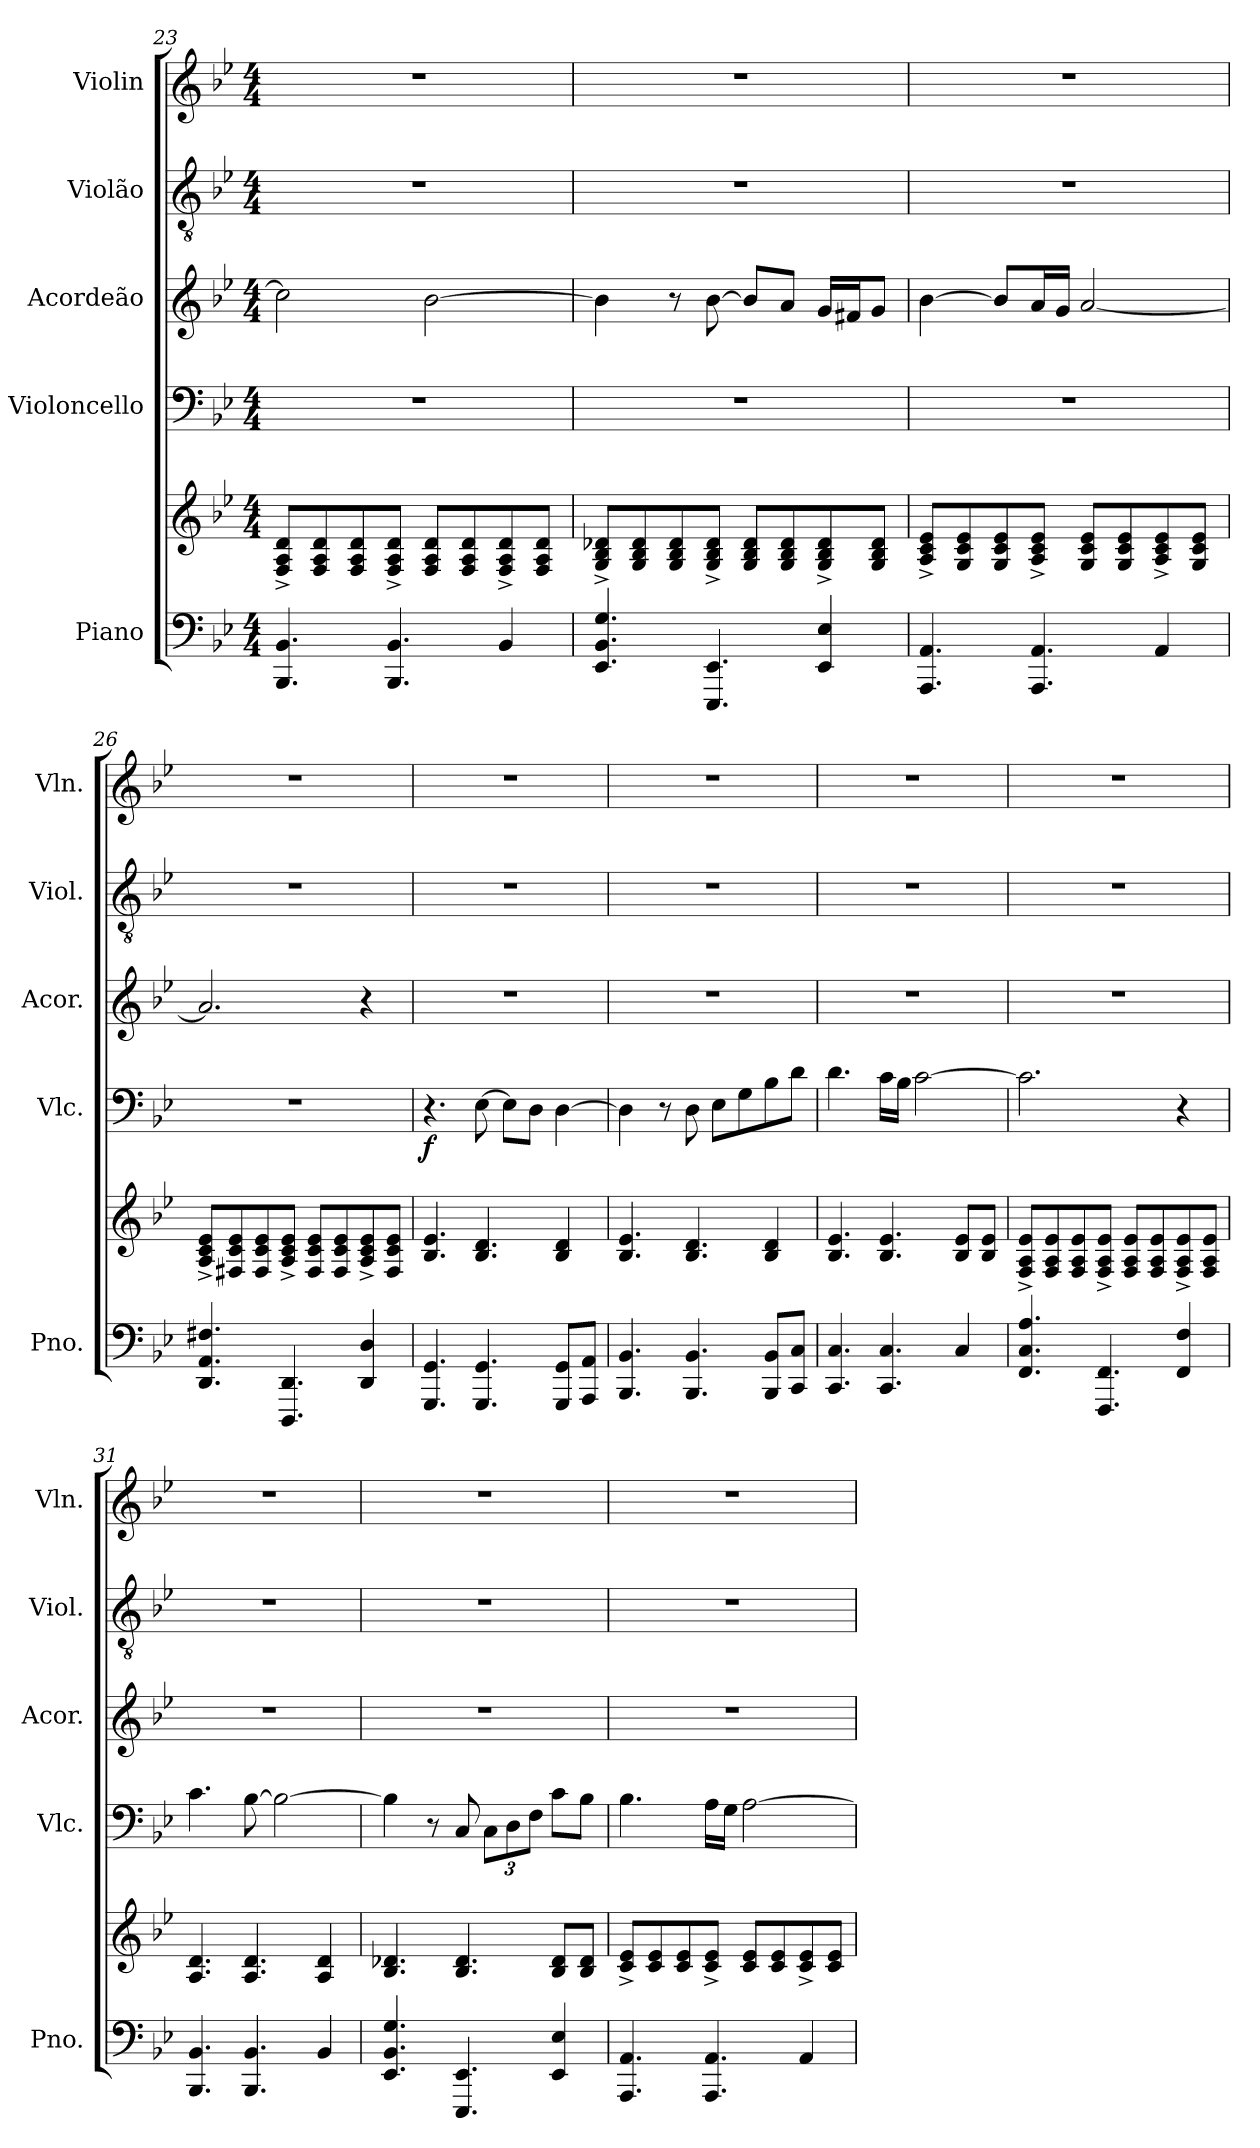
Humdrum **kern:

**kern	**kern	**kern	**dynam	**kern	**kern	**kern
*part5	*part5	*part4	*part4	*part3	*part2	*part1
*staff6	*staff5	*staff4	*staff4	*staff3	*staff2	*staff1
*I"Piano	*	*I"Violoncello	*	*I"Acordeão	*I"Violão	*I"Violin
*I'Pno.	*	*I'Vlc.	*	*I'Acor.	*I'Viol.	*I'Vln.
!!LO:PB:g=z
*clefF4	*clefG2	*clefF4	*	*clefG2	*clefGv2	*clefG2
*k[b-e-]	*k[b-e-]	*k[b-e-]	*	*k[b-e-]	*k[b-e-]	*k[b-e-]
*M4/4	*M4/4	*M4/4	*	*M4/4	*M4/4	*M4/4
=23	=23	=23	=23	=23	=23	=23
4.BBB-/ 4.BB-/	8F/^ 8A/^ 8d/^L	1r	.	2cc\]	1r	1r
.	8F/ 8A/ 8d/	.	.	.	.	.
.	8F/ 8A/ 8d/	.	.	.	.	.
4.BBB-/ 4.BB-/	8F/^ 8A/^ 8d/^J	.	.	.	.	.
.	8F/ 8A/ 8d/L	.	.	[2b-\	.	.
.	8F/ 8A/ 8d/	.	.	.	.	.
4BB-/	8F/^ 8A/^ 8d/^	.	.	.	.	.
.	8F/ 8A/ 8d/J	.	.	.	.	.
=24	=24	=24	=24	=24	=24	=24
4.EE-/ 4.BB-/ 4.G/	8G/^ 8B-/^ 8d-X/^L	1r	.	4b-\]	1r	1r
.	8G/ 8B-/ 8d-/	.	.	.	.	.
.	8G/ 8B-/ 8d-/	.	.	8r	.	.
4.EEE-/ 4.EE-/	8G/^ 8B-/^ 8d-/^J	.	.	[8b-\	.	.
.	8G/ 8B-/ 8d-/L	.	.	8b-/L]	.	.
.	8G/ 8B-/ 8d-/	.	.	8a/J	.	.
4EE-/ 4E-/	8G/^ 8B-/^ 8d-/^	.	.	16g/LL	.	.
.	.	.	.	16f#X/J	.	.
.	8G/ 8B-/ 8d-/J	.	.	8g/J	.	.
=25	=25	=25	=25	=25	=25	=25
4.AAA/ 4.AA/	8A/^ 8c/^ 8e-/^L	1r	.	[4b-\	1r	1r
.	8G/ 8c/ 8e-/	.	.	.	.	.
.	8G/ 8c/ 8e-/	.	.	8b-/L]	.	.
4.AAA/ 4.AA/	8A/^ 8c/^ 8e-/^J	.	.	16a/L	.	.
.	.	.	.	16g/JJ	.	.
.	8G/ 8c/ 8e-/L	.	.	[2a/	.	.
.	8G/ 8c/ 8e-/	.	.	.	.	.
4AA/	8A/^ 8c/^ 8e-/^	.	.	.	.	.
.	8G/ 8c/ 8e-/J	.	.	.	.	.
!!LO:LB:g=z
=26	=26	=26	=26	=26	=26	=26
4.DD/ 4.AA/ 4.F#X/	8A/^ 8c/^ 8e-/^L	1r	.	2.a/]	1r	1r
.	8F#X/ 8c/ 8e-/	.	.	.	.	.
.	8F#/ 8c/ 8e-/	.	.	.	.	.
4.DDD/ 4.DD/	8A/^ 8c/^ 8e-/^J	.	.	.	.	.
.	8F#/ 8c/ 8e-/L	.	.	.	.	.
.	8F#/ 8c/ 8e-/	.	.	.	.	.
4DD/ 4D/	8A/^ 8c/^ 8e-/^	.	.	4r	.	.
.	8F#/ 8c/ 8e-/J	.	.	.	.	.
=27	=27	=27	=27	=27	=27	=27
!	!	!	!LO:DY:b	!	!	!
4.GGG/ 4.GG/	4.B-/ 4.e-/	4.r	f	1r	1r	1r
4.GGG/ 4.GG/	4.B-/ 4.d/	[8E-\	.	.	.	.
.	.	8E-\L]	.	.	.	.
.	.	8D\J	.	.	.	.
8GGG/ 8GG/L	4B-/ 4d/	[4D\	.	.	.	.
8AAA/ 8AA/J	.	.	.	.	.	.
=28	=28	=28	=28	=28	=28	=28
4.BBB-/ 4.BB-/	4.B-/ 4.e-/	4D\]	.	1r	1r	1r
.	.	8r	.	.	.	.
4.BBB-/ 4.BB-/	4.B-/ 4.d/	8D\	.	.	.	.
.	.	8E-\L	.	.	.	.
.	.	8G\	.	.	.	.
8BBB-/ 8BB-/L	4B-/ 4d/	8B-\	.	.	.	.
8CC/ 8C/J	.	8d\J	.	.	.	.
=29	=29	=29	=29	=29	=29	=29
4.CC/ 4.C/	4.B-/ 4.e-/	4.d\	.	1r	1r	1r
4.CC/ 4.C/	4.B-/ 4.e-/	16c\LL	.	.	.	.
.	.	16B-\JJ	.	.	.	.
.	.	[2c\	.	.	.	.
4C/	8B-/ 8e-/L	.	.	.	.	.
.	8B-/ 8e-/J	.	.	.	.	.
!!LO:PB:g=z
=30	=30	=30	=30	=30	=30	=30
4.FF/ 4.C/ 4.A/	8F/^ 8A/^ 8e-/^L	2.c\]	.	1r	1r	1r
.	8F/ 8A/ 8e-/	.	.	.	.	.
.	8F/ 8A/ 8e-/	.	.	.	.	.
4.FFF/ 4.FF/	8F/^ 8A/^ 8e-/^J	.	.	.	.	.
.	8F/ 8A/ 8e-/L	.	.	.	.	.
.	8F/ 8A/ 8e-/	.	.	.	.	.
4FF/ 4F/	8F/^ 8A/^ 8e-/^	4r	.	.	.	.
.	8F/ 8A/ 8e-/J	.	.	.	.	.
=31	=31	=31	=31	=31	=31	=31
4.BBB-/ 4.BB-/	4.A/ 4.d/	4.c\	.	1r	1r	1r
4.BBB-/ 4.BB-/	4.A/ 4.d/	[8B-\	.	.	.	.
.	.	2B-\_	.	.	.	.
4BB-/	4A/ 4d/	.	.	.	.	.
=32	=32	=32	=32	=32	=32	=32
4.EE-/ 4.BB-/ 4.G/	4.B-/ 4.d-X/	4B-\]	.	1r	1r	1r
.	.	8r	.	.	.	.
4.EEE-/ 4.EE-/	4.B-/ 4.d-/	8C/	.	.	.	.
*	*	*Xbrackettup	*	*	*	*
.	.	12C\L	.	.	.	.
.	.	12D\	.	.	.	.
.	.	12F\J	.	.	.	.
4EE-/ 4E-/	8B-/ 8d-/L	8c\L	.	.	.	.
.	8B-/ 8d-/J	8B-\J	.	.	.	.
=33	=33	=33	=33	=33	=33	=33
4.AAA/ 4.AA/	8c/^ 8e-/^L	4.B-\	.	1r	1r	1r
.	8c/ 8e-/	.	.	.	.	.
.	8c/ 8e-/	.	.	.	.	.
4.AAA/ 4.AA/	8c/^ 8e-/^J	16A\LL	.	.	.	.
.	.	16G\JJ	.	.	.	.
.	8c/ 8e-/L	[2A\	.	.	.	.
.	8c/ 8e-/	.	.	.	.	.
4AA/	8c/^ 8e-/^	.	.	.	.	.
.	8c/ 8e-/J	.	.	.	.	.
=	=	=	=	=	=	=
*-	*-	*-	*-	*-	*-	*-
